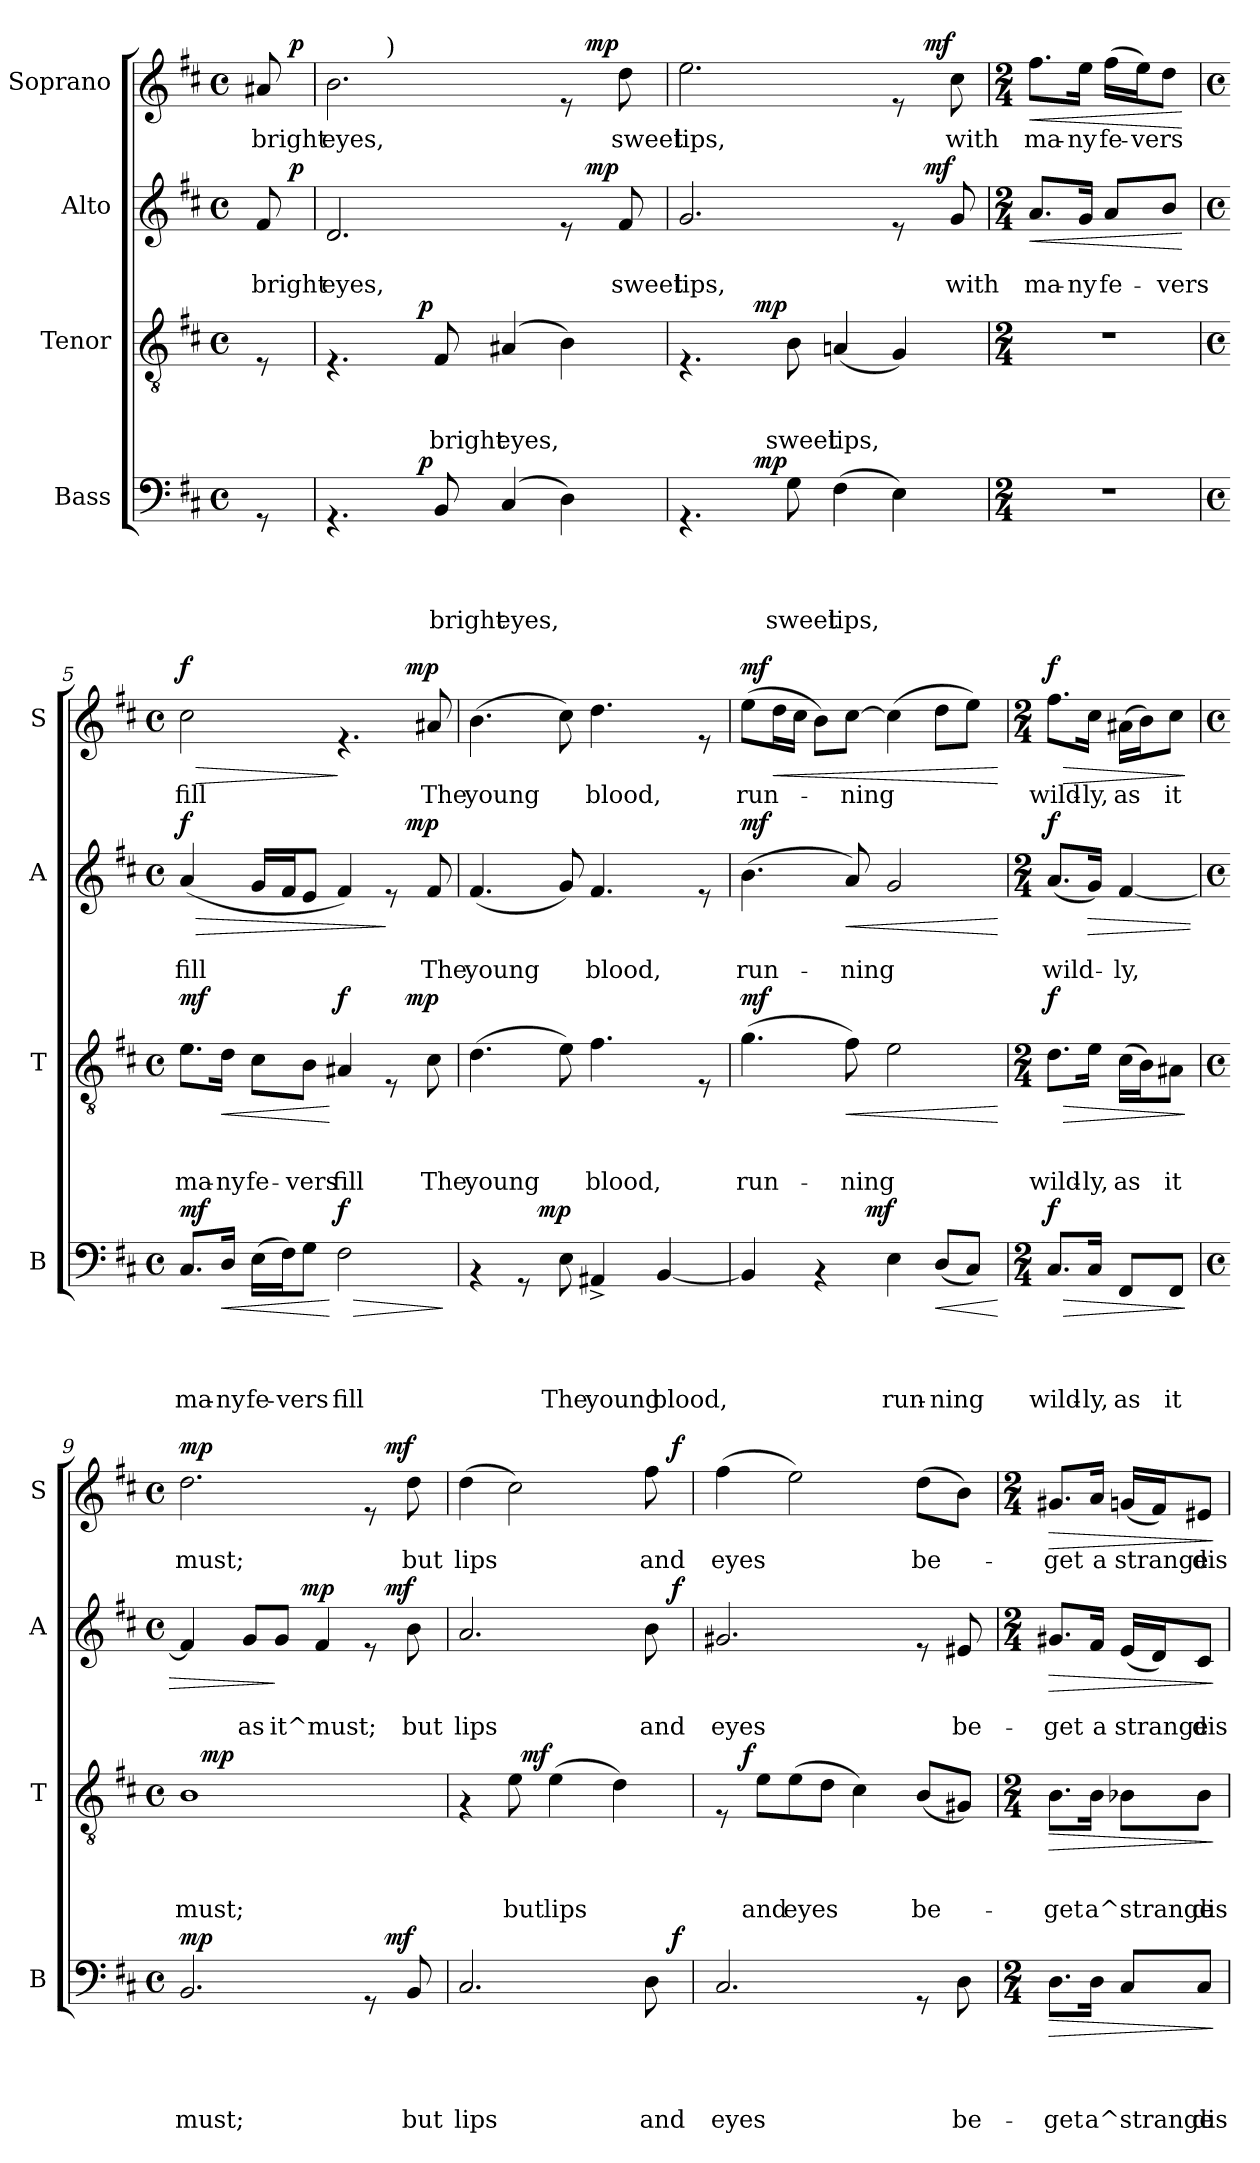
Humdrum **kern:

**kern	**text	**text	**text	**text	**dynam	**kern	**text	**text	**text	**dynam	**kern	**text	**text	**dynam	**kern	**text	**dynam
*part4	*part4	*part4	*part4	*part4	*part4	*part3	*part3	*part3	*part3	*part3	*part2	*part2	*part2	*part2	*part1	*part1	*part1
*staff4	*staff4	*staff4	*staff4	*staff4	*staff4	*staff3	*staff3	*staff3	*staff3	*staff3	*staff2	*staff2	*staff2	*staff2	*staff1	*staff1	*staff1
*I"Bass	*	*	*	*	*	*I"Tenor	*	*	*	*	*I"Alto	*	*	*	*I"Soprano	*	*
*I'B	*	*	*	*	*	*I'T	*	*	*	*	*I'A	*	*	*	*I'S	*	*
*clefF4	*	*	*	*	*	*clefGv2	*	*	*	*	*clefG2	*	*	*	*clefG2	*	*
*k[f#c#]	*	*	*	*	*	*k[f#c#]	*	*	*	*	*k[f#c#]	*	*	*	*k[f#c#]	*	*
*D:	*	*	*	*	*	*D:	*	*	*	*	*D:	*	*	*	*D:	*	*
*M4/4	*	*	*	*	*	*M4/4	*	*	*	*	*M4/4	*	*	*	*M4/4	*	*
*met(c)	*	*	*	*	*	*met(c)	*	*	*	*	*met(c)	*	*	*	*met(c)	*	*
=1	=1	=1	=1	=1	=1	=1	=1	=1	=1	=1	=1	=1	=1	=1	=1	=1	=1
!	!	!	!	!	!	!	!	!	!	!	!	!	!	!	!LO:TX:a:t=Andante moderato (	!	!
!	!	!	!	!	!	!	!	!	!	!	!	!	!LO:LY:b	!	!	!LO:LY:b	!
*	*	*	*	*	*	*	*	*	*	*	*^	*	*	*	*^	*	*
*	*	*	*	*	*	*	*	*	*	*	*	*	*	*	*	*	*^	*	*
8rGG	.	.	.	.	.	8rE	.	.	.	.	8f#/	16ryy	.	bright	.	8a#X/	16ryy	32ryy	bright	.
*	*	*	*	*	*	*	*	*	*	*	*	*	*	*	*	*MM72	*	*	*	*
.	.	.	.	.	.	.	.	.	.	.	.	.	.	.	.	.	.	16.ryy	.	.
!	!	!	!	!	!	!	!	!	!	!	!	!	!	!	!LO:DY:a	!	!	!	!	!LO:DY:a
.	.	.	.	.	.	.	.	.	.	.	.	16ryy	.	.	p	.	16ryy	.	.	p
=2	=2	=2	=2	=2	=2	=2	=2	=2	=2	=2	=2	=2	=2	=2	=2	=2	=2	=2	=2	=2
!	!	!	!	!	!	!	!	!	!	!	!	!	!	!LO:LY:b	!	!	!	!	!LO:LY:b	!
*^	*	*	*	*	*	*^	*	*	*	*	*	*	*	*	*	*	*	*	*	*
4.rAA	4ryy	.	.	.	.	.	4.rF	4ryy	.	.	.	.	2.d/	2ryy	.	eyes,	.	2.b\	2ryy	4ryy	eyes,	.
!	!	!	!	!	!	!	!	!	!	!	!	!	!	!	!	!	!	!	!	!LO:TX:a:t=)	!	!
.	16.ryy	.	.	.	.	.	.	16.ryy	.	.	.	.	.	.	.	.	.	.	.	2.ryy	.	.
!	!	!	!	!	!	!LO:DY:a	!	!	!	!	!	!LO:DY:a	!	!	!	!	!	!	!	!	!	!
.	2ryy	.	.	.	.	p	.	2ryy	.	.	.	p	.	.	.	.	.	.	.	.	.	.
!	!	!	!	!	!LO:LY:b	!	!	!	!	!	!LO:LY:b	!	!	!	!	!	!	!	!	!	!	!
8BB/	.	.	.	.	bright	.	8F#/	.	.	.	bright	.	.	.	.	.	.	.	.	.	.	.
!	!	!	!	!	!LO:LY:b	!	!	!	!	!	!LO:LY:b	!	!	!	!	!	!	!	!	!	!	!
(4C#/	.	.	.	.	eyes,	.	(4A#X/	.	.	.	eyes,	.	.	4ryy	.	.	.	.	4ryy	.	.	.
4D\)	.	.	.	.	.	.	4B\)	.	.	.	.	.	8re	16ryy	.	.	.	8re	16ryy	.	.	.
!	!	!	!	!	!	!	!	!	!	!	!	!	!	!	!	!	!LO:DY:a	!	!	!	!	!LO:DY:a
.	.	.	.	.	.	.	.	.	.	.	.	.	.	8.ryy	.	.	mp	.	8.ryy	.	.	mp
.	8ryy	.	.	.	.	.	.	8ryy	.	.	.	.	.	.	.	.	.	.	.	.	.	.
!	!	!	!	!	!	!	!	!	!	!	!	!	!	!	!	!LO:LY:b	!	!	!	!	!LO:LY:b	!
.	.	.	.	.	.	.	.	.	.	.	.	.	8f#/	.	.	sweet	.	8dd\	.	.	sweet	.
.	32ryy	.	.	.	.	.	.	32ryy	.	.	.	.	.	.	.	.	.	.	.	.	.	.
=3	=3	=3	=3	=3	=3	=3	=3	=3	=3	=3	=3	=3	=3	=3	=3	=3	=3	=3	=3	=3	=3	=3
!	!	!	!	!	!	!	!	!	!	!	!	!	!	!	!	!LO:LY:b	!	!	!	!	!LO:LY:b	!
*	*	*	*	*	*	*	*	*	*	*	*	*	*	*	*	*	*	*	*v	*v	*	*
4.rAA	4ryy	.	.	.	.	.	4.rF	4ryy	.	.	.	.	2.g/	2ryy	.	lips,	.	2.ee\	2ryy	lips,	.
.	32ryy	.	.	.	.	.	.	32ryy	.	.	.	.	.	.	.	.	.	.	.	.	.
!	!	!	!	!	!	!LO:DY:a	!	!	!	!	!	!LO:DY:a	!	!	!	!	!	!	!	!	!
.	2ryy	.	.	.	.	mp	.	2ryy	.	.	.	mp	.	.	.	.	.	.	.	.	.
!	!	!	!	!	!LO:LY:b	!	!	!	!	!	!LO:LY:b	!	!	!	!	!	!	!	!	!	!
8G\	.	.	.	.	sweet	.	8B\	.	.	.	sweet	.	.	.	.	.	.	.	.	.	.
!	!	!	!	!	!LO:LY:b	!	!	!	!	!	!LO:LY:b	!	!	!	!	!	!	!	!	!	!
(>4F#\	.	.	.	.	lips,	.	(<4An/	.	.	.	lips,	.	.	4ryy	.	.	.	.	4ryy	.	.
4E\)	.	.	.	.	.	.	4G/)	.	.	.	.	.	8re	16ryy	.	.	.	8re	16ryy	.	.
.	8..ryy	.	.	.	.	.	.	8..ryy	.	.	.	.	.	.	.	.	.	.	.	.	.
!	!	!	!	!	!	!	!	!	!	!	!	!	!	!	!	!	!LO:DY:a	!	!	!	!LO:DY:a
.	.	.	.	.	.	.	.	.	.	.	.	.	.	8.ryy	.	.	mf	.	8.ryy	.	mf
!	!	!	!	!	!	!	!	!	!	!	!	!	!	!	!	!LO:LY:b	!	!	!	!LO:LY:b	!
.	.	.	.	.	.	.	.	.	.	.	.	.	8g/	.	.	with	.	8cc#\	.	with	.
*v	*v	*	*	*	*	*	*	*	*	*	*	*	*v	*v	*	*	*	*v	*v	*	*
*	*	*	*	*	*	*v	*v	*	*	*	*	*	*	*	*	*	*	*
=4	=4	=4	=4	=4	=4	=4	=4	=4	=4	=4	=4	=4	=4	=4	=4	=4	=4
*M2/4	*	*	*	*	*	*M2/4	*	*	*	*	*M2/4	*	*	*	*M2/4	*	*
*^	*	*	*	*	*	*^	*	*	*	*	*^	*	*	*	*^	*	*
!	!	!	!	!	!	!	!	!	!	!	!	!	!	!	!	!LO:LY:b	!LO:HP:b	!	!	!LO:LY:b	!LO:HP:b
*v	*v	*	*	*	*	*	*	*	*	*	*	*	*v	*v	*	*	*	*v	*v	*	*
*	*	*	*	*	*	*v	*v	*	*	*	*	*	*	*	*	*	*	*
2r	.	.	.	.	.	2r	.	.	.	.	8.a/L	.	ma-	<	8.ff#\L	ma-	<
!	!	!	!	!	!	!	!	!	!	!	!	!	!LO:LY:b	!	!	!LO:LY:b	!
.	.	.	.	.	.	.	.	.	.	.	16g/Jk	.	-ny	.	16ee\Jk	-ny	.
!	!	!	!	!	!	!	!	!	!	!	!	!	!LO:LY:b	!	!	!LO:LY:b	!
.	.	.	.	.	.	.	.	.	.	.	8a/L	.	fe-	.	(>16ff#\LL	fe-	.
!	!	!	!	!	!	!	!	!	!	!	!	!	!	!	!	!LO:LY:b	!
.	.	.	.	.	.	.	.	.	.	.	.	.	.	.	16ee\J)	-vers	.
!	!	!	!	!	!	!	!	!	!	!	!	!	!LO:LY:b	!	!	!	!
.	.	.	.	.	.	.	.	.	.	.	8b/J	.	-vers	.	8dd\J	.	.
.	.	.	.	.	.	.	.	.	.	.	.	.	.	[	.	.	[
=5	=5	=5	=5	=5	=5	=5	=5	=5	=5	=5	=5	=5	=5	=5	=5	=5	=5
*M4/4	*	*	*	*	*	*M4/4	*	*	*	*	*M4/4	*	*	*	*M4/4	*	*
*met(c)	*	*	*	*	*	*met(c)	*	*	*	*	*met(c)	*	*	*	*met(c)	*	*
!	!	!	!	!LO:LY:b	!LO:DY:a	!	!	!	!LO:LY:b	!LO:DY:a	!	!	!LO:LY:b	!LO:HP:b	!	!LO:LY:b	!LO:HP:b
!	!	!	!	!	!	!	!	!	!	!	!	!	!	!LO:DY:n=1:a	!	!	!LO:DY:n=1:a
*	*	*	*	*	*	*^	*	*	*	*	*^	*	*	*	*^	*	*
8.C#/L	.	.	.	ma-	mf	8.e\L	2ryy	.	.	ma-	mf	(<4a/	2ryy	.	fill	> f	2cc#\	2ryy	fill	> f
!	!	!	!	!LO:LY:b	!LO:HP:b	!	!	!	!	!LO:LY:b	!LO:HP:b	!	!	!	!	!	!	!	!	!
16D/Jk	.	.	.	-ny	<	16d\Jk	.	.	.	-ny	<	.	.	.	.	.	.	.	.	.
!	!	!	!	!LO:LY:b	!	!	!	!	!	!LO:LY:b	!	!	!	!	!	!	!	!	!	!
(>16E\LL	.	.	.	fe-	.	8c#\L	.	.	.	fe-	.	16g/LL	.	.	.	.	.	.	.	.
!	!	!	!	!LO:LY:b	!	!	!	!	!	!	!	!	!	!	!	!	!	!	!	!
16F#\J)	.	.	.	-vers	.	.	.	.	.	.	.	16f#/J	.	.	.	.	.	.	.	.
!	!	!	!	!	!	!	!	!	!	!LO:LY:b	!	!	!	!	!	!	!	!	!	!
8G\J	.	.	.	.	.	8B\J	.	.	.	-vers	.	8e/J	.	.	.	.	.	.	.	.
!	!	!	!	!LO:LY:b	!LO:HP:n=1:b	!	!	!	!	!LO:LY:b	!	!	!	!	!	!	!	!	!	!
!	!	!	!	!	!LO:DY:n=1:a	!	!	!	!	!	!LO:DY:n=1:a	!	!	!	!	!	!	!	!	!
2F#\	.	.	.	fill	[ > f	4A#X/	4ryy	.	.	fill	[ f	4f#/)	4ryy	.	.	.	4.rf	4ryy	.	]
.	.	.	.	.	.	8rE	16ryy	.	.	.	.	8re	16ryy	.	.	]	.	16ryy	.	.
!	!	!	!	!	!	!	!	!	!	!	!LO:DY:n=2:a	!	!	!	!	!LO:DY:n=2:a	!	!	!	!LO:DY:n=2:a
.	.	.	.	.	.	.	8.ryy	.	.	.	mp	.	8.ryy	.	.	mp	.	8.ryy	.	mp
!	!	!	!	!	!	!	!	!	!	!LO:LY:b	!	!	!	!	!LO:LY:b	!	!	!	!LO:LY:b	!
.	.	.	.	.	.	8c#\	.	.	.	The	.	8f#/	.	.	The	.	8a#X/	.	The	.
.	.	.	.	.	]	.	.	.	.	.	.	.	.	.	.	.	.	.	.	.
!!LO:LB:g=z
=6	=6	=6	=6	=6	=6	=6	=6	=6	=6	=6	=6	=6	=6	=6	=6	=6	=6	=6	=6	=6
!	!	!	!	!	!	!	!	!	!	!LO:LY:b	!	!	!	!	!LO:LY:b	!	!	!	!LO:LY:b	!
*	*	*	*	*	*	*v	*v	*	*	*	*	*	*	*	*	*	*v	*v	*	*
*^	*	*	*	*	*	*	*	*	*	*	*v	*v	*	*	*	*	*	*
4rAA	4ryy	.	.	.	.	.	(>4.d\	.	.	young	.	(<4.f#/	.	young	.	(>4.b\	young	.
8rGG	16ryy	.	.	.	.	.	.	.	.	.	.	.	.	.	.	.	.	.
!	!	!	!	!	!	!LO:DY:a	!	!	!	!	!	!	!	!	!	!	!	!
.	2ryy	.	.	.	.	mp	.	.	.	.	.	.	.	.	.	.	.	.
!	!	!	!	!	!LO:LY:b	!	!	!	!	!	!	!	!	!	!	!	!	!
8E\	.	.	.	.	The	.	8e\)	.	.	.	.	8g/)	.	.	.	8cc#\)	.	.
!	!	!	!	!	!LO:LY:b	!	!	!	!	!LO:LY:b	!	!	!	!LO:LY:b	!	!	!LO:LY:b	!
4AA#X^</	.	.	.	.	young	.	4.f#\	.	.	blood,	.	4.f#/	.	blood,	.	4.dd\	blood,	.
!	!	!	!	!	!LO:LY:b	!	!	!	!	!	!	!	!	!	!	!	!	!
[<4BB/	.	.	.	.	blood,	.	.	.	.	.	.	.	.	.	.	.	.	.
.	8.ryy	.	.	.	.	.	.	.	.	.	.	.	.	.	.	.	.	.
.	.	.	.	.	.	.	8rE	.	.	.	.	8re	.	.	.	8re	.	.
=7	=7	=7	=7	=7	=7	=7	=7	=7	=7	=7	=7	=7	=7	=7	=7	=7	=7	=7
!	!	!	!	!	!	!	!	!	!	!LO:LY:b	!LO:DY:a	!	!	!LO:LY:b	!LO:DY:a	!	!LO:LY:b	!LO:DY:a
4BB/]	4..ryy	.	.	.	.	.	(>4.g\	.	.	run-	mf	(>4.b\	.	run-	mf	(>8ee\L	run-	mf
!	!	!	!	!	!	!	!	!	!	!	!	!	!	!	!	!	!	!LO:HP:b
.	.	.	.	.	.	.	.	.	.	.	.	.	.	.	.	16dd\L	.	<
.	.	.	.	.	.	.	.	.	.	.	.	.	.	.	.	16cc#\JJ	.	.
4rAA	.	.	.	.	.	.	.	.	.	.	.	.	.	.	.	8b\L)	.	.
!	!	!	!	!	!	!	!	!	!	!LO:LY:b	!LO:HP:b	!	!	!LO:LY:b	!LO:HP:b	!	!LO:LY:b	!
.	.	.	.	.	.	.	8f#\)	.	.	-ning	<	8a/)	.	-ning	<	[>8cc#\J	-ning	.
!	!	!	!	!	!	!LO:DY:a	!	!	!	!	!	!	!	!	!	!	!	!
.	2ryy	.	.	.	.	mf	.	.	.	.	.	.	.	.	.	.	.	.
!	!	!	!	!	!LO:LY:b	!	!	!	!	!	!	!	!	!	!	!	!	!
4E\	.	.	.	.	run-	.	2e\	.	.	.	.	2g/	.	.	.	(>4cc#\]	.	.
!	!	!	!	!	!LO:LY:b	!LO:HP:b	!	!	!	!	!	!	!	!	!	!	!	!
(<8D/L	.	.	.	.	-ning	<	.	.	.	.	.	.	.	.	.	8dd\L	.	.
8C#/J)	.	.	.	.	.	.	.	.	.	.	.	.	.	.	.	8ee\J)	.	.
.	16ryy	.	.	.	.	.	.	.	.	.	.	.	.	.	.	.	.	.
.	.	.	.	.	.	[	.	.	.	.	[	.	.	.	[	.	.	[
*v	*v	*	*	*	*	*	*	*	*	*	*	*	*	*	*	*	*	*
=8	=8	=8	=8	=8	=8	=8	=8	=8	=8	=8	=8	=8	=8	=8	=8	=8	=8
*M2/4	*	*	*	*	*	*M2/4	*	*	*	*	*M2/4	*	*	*	*M2/4	*	*
*^	*	*	*	*	*	*	*	*	*	*	*	*	*	*	*	*	*
!	!	!	!	!	!LO:LY:b	!LO:HP:b	!	!	!	!LO:LY:b	!LO:HP:b	!	!	!LO:LY:b	!	!	!LO:LY:b	!LO:HP:b
!	!	!	!	!	!	!LO:DY:n=1:a	!	!	!	!	!LO:DY:n=1:a	!	!	!	!LO:DY:a	!	!	!LO:DY:n=1:a
*v	*v	*	*	*	*	*	*	*	*	*	*	*	*	*	*	*	*	*
8.C#/L	.	.	.	wild-	> f	8.d\L	.	.	wild-	> f	(<8.a/L	.	wild-	f	8.ff#\L	wild-	> f
!	!	!	!	!LO:LY:b	!	!	!	!	!LO:LY:b	!	!	!	!	!LO:HP:b	!	!LO:LY:b	!
16C#/Jk	.	.	.	-ly,	.	16e\Jk	.	.	-ly,	.	16g/Jk)	.	.	>	16cc#\Jk	-ly,	.
!	!	!	!	!LO:LY:b	!	!	!	!	!LO:LY:b	!	!	!	!LO:LY:b	!	!	!LO:LY:b	!
8FF#/L	.	.	.	as	.	(>16c#\LL	.	.	as	.	[<4f#/	.	-ly,	.	(>16a#X\LL	as	.
.	.	.	.	.	.	16B\J)	.	.	.	.	.	.	.	.	16b\J)	.	.
!	!	!	!	!LO:LY:b	!	!	!	!	!LO:LY:b	!	!	!	!	!	!	!LO:LY:b	!
8FF#/J	.	.	.	it	.	8A#X\J	.	.	it	.	.	.	.	.	8cc#\J	it	.
.	.	.	.	.	]	.	.	.	.	]	.	.	.	.	.	.	]
=9	=9	=9	=9	=9	=9	=9	=9	=9	=9	=9	=9	=9	=9	=9	=9	=9	=9
*M4/4	*	*	*	*	*	*M4/4	*	*	*	*	*M4/4	*	*	*	*M4/4	*	*
*met(c)	*	*	*	*	*	*met(c)	*	*	*	*	*met(c)	*	*	*	*met(c)	*	*
!	!	!	!	!LO:LY:b	!LO:DY:a	!	!	!	!LO:LY:b	!	!	!	!	!	!	!LO:LY:b	!LO:DY:a
*^	*	*	*	*	*	*^	*	*	*	*	*^	*	*	*	*^	*	*
*	*	*	*	*	*	*	*	*	*	*	*	*	*	*^	*	*	*	*	*	*	*
2.BB/	2ryy	.	.	.	must;	mp	1B	16ryy	.	.	must;	.	4f#/]	4...ryy	2ryy	.	.	.	2.dd\	2ryy	must;	mp
!	!	!	!	!	!	!	!	!	!	!	!	!LO:DY:a	!	!	!	!	!	!	!	!	!	!
.	.	.	.	.	.	.	.	2...ryy	.	.	.	mp	.	.	.	.	.	.	.	.	.	.
!	!	!	!	!	!	!	!	!	!	!	!	!	!	!	!	!	!LO:LY:b	!	!	!	!	!
.	.	.	.	.	.	.	.	.	.	.	.	.	8g/L	.	.	.	as	.	.	.	.	.
!	!	!	!	!	!	!	!	!	!	!	!	!	!	!	!	!	!LO:LY:b	!	!	!	!	!
.	.	.	.	.	.	.	.	.	.	.	.	.	8g/J	.	.	.	it^must;	]	.	.	.	.
!	!	!	!	!	!	!	!	!	!	!	!	!	!	!	!	!	!	!LO:DY:a	!	!	!	!
.	.	.	.	.	.	.	.	.	.	.	.	.	.	2ryy	.	.	.	mp	.	.	.	.
.	4ryy	.	.	.	.	.	.	.	.	.	.	.	4f#/	.	4ryy	.	.	.	.	4ryy	.	.
8rGG	16ryy	.	.	.	.	.	.	.	.	.	.	.	8re	.	16ryy	.	.	.	8re	16ryy	.	.
!	!	!	!	!	!	!LO:DY:a	!	!	!	!	!	!	!	!	!	!	!	!LO:DY:a	!	!	!	!LO:DY:a
.	8.ryy	.	.	.	.	mf	.	.	.	.	.	.	.	.	8.ryy	.	.	mf	.	8.ryy	.	mf
!	!	!	!	!	!LO:LY:b	!	!	!	!	!	!	!	!	!	!	!	!LO:LY:b	!	!	!	!LO:LY:b	!
8BB/	.	.	.	.	but	.	.	.	.	.	.	.	8b\	.	.	.	but	.	8dd\	.	but	.
.	.	.	.	.	.	.	.	.	.	.	.	.	.	32ryy	.	.	.	.	.	.	.	.
=10	=10	=10	=10	=10	=10	=10	=10	=10	=10	=10	=10	=10	=10	=10	=10	=10	=10	=10	=10	=10	=10	=10
!	!	!	!	!	!LO:LY:b	!	!	!	!	!	!	!	!	!	!	!	!LO:LY:b	!	!	!	!LO:LY:b	!
*	*	*	*	*	*	*	*	*	*	*	*	*	*	*v	*v	*	*	*	*	*	*	*
2.C#/	2ryy	.	.	.	lips	.	4rF	4ryy	.	.	.	.	2.a/	2ryy	.	lips	.	(>4dd\	2ryy	lips	.
!	!	!	!	!	!	!	!	!	!	!	!LO:LY:b	!	!	!	!	!	!	!	!	!	!
.	.	.	.	.	.	.	8e\	32ryy	.	.	but	.	.	.	.	.	.	2cc#\)	.	.	.
!	!	!	!	!	!	!	!	!	!	!	!	!LO:DY:a	!	!	!	!	!	!	!	!	!
.	.	.	.	.	.	.	.	2ryy	.	.	.	mf	.	.	.	.	.	.	.	.	.
!	!	!	!	!	!	!	!	!	!	!	!LO:LY:b	!	!	!	!	!	!	!	!	!	!
.	.	.	.	.	.	.	(>4e\	.	.	.	lips	.	.	.	.	.	.	.	.	.	.
.	4ryy	.	.	.	.	.	.	.	.	.	.	.	.	4ryy	.	.	.	.	4ryy	.	.
.	.	.	.	.	.	.	4d\)	.	.	.	.	.	.	.	.	.	.	.	.	.	.
!	!	!	!	!	!LO:LY:b	!	!	!	!	!	!	!	!	!	!	!LO:LY:b	!	!	!	!LO:LY:b	!
8D\	16ryy	.	.	.	and	.	.	.	.	.	.	.	8b\	16ryy	.	and	.	8ff#\	16ryy	and	.
.	.	.	.	.	.	.	.	16.ryy	.	.	.	.	.	.	.	.	.	.	.	.	.
!	!	!	!	!	!	!LO:DY:a	!	!	!	!	!	!	!	!	!	!	!LO:DY:a	!	!	!	!LO:DY:a
.	16ryy	.	.	.	.	f	.	.	.	.	.	.	.	16ryy	.	.	f	.	16ryy	.	f
!!LO:PB:g=z
=11	=11	=11	=11	=11	=11	=11	=11	=11	=11	=11	=11	=11	=11	=11	=11	=11	=11	=11	=11	=11	=11
!	!	!	!	!	!LO:LY:b	!	!	!	!	!	!	!	!	!	!	!LO:LY:b	!	!	!	!LO:LY:b	!
*	*	*	*	*	*	*	*	*	*	*	*	*	*v	*v	*	*	*	*	*	*	*
*v	*v	*	*	*	*	*	*	*	*	*	*	*	*	*	*	*	*v	*v	*	*
2.C#/	.	.	.	eyes	.	8rE	16.ryy	.	.	.	.	2.g#X/	.	eyes	.	(>4ff#\	eyes	.
!	!	!	!	!	!	!	!	!	!	!	!LO:DY:a	!	!	!	!	!	!	!
.	.	.	.	.	.	.	2ryy	.	.	.	f	.	.	.	.	.	.	.
!	!	!	!	!	!	!	!	!	!	!LO:LY:b	!	!	!	!	!	!	!	!
.	.	.	.	.	.	8e\L	.	.	.	and	.	.	.	.	.	.	.	.
!	!	!	!	!	!	!	!	!	!	!LO:LY:b	!	!	!	!	!	!	!	!
.	.	.	.	.	.	(>8e\	.	.	.	eyes	.	.	.	.	.	2ee\)	.	.
.	.	.	.	.	.	8d\J	.	.	.	.	.	.	.	.	.	.	.	.
.	.	.	.	.	.	4c#\)	.	.	.	.	.	.	.	.	.	.	.	.
.	.	.	.	.	.	.	4ryy	.	.	.	.	.	.	.	.	.	.	.
!	!	!	!	!	!	!	!	!	!	!LO:LY:b	!	!	!	!	!	!	!LO:LY:b	!
8rGG	.	.	.	.	.	(<8B/L	.	.	.	be-	.	8re	.	.	.	(>8dd\L	be-	.
.	.	.	.	.	.	.	8ryy	.	.	.	.	.	.	.	.	.	.	.
!	!	!	!	!LO:LY:b	!	!	!	!	!	!	!	!	!	!LO:LY:b	!	!	!	!
8D\	.	.	.	be-	.	8G#X/J)	.	.	.	.	.	8e#X/	.	be-	.	8b\J)	.	.
.	.	.	.	.	.	.	32ryy	.	.	.	.	.	.	.	.	.	.	.
*	*	*	*	*	*	*v	*v	*	*	*	*	*	*	*	*	*	*	*
=12	=12	=12	=12	=12	=12	=12	=12	=12	=12	=12	=12	=12	=12	=12	=12	=12	=12
*M2/4	*	*	*	*	*	*M2/4	*	*	*	*	*M2/4	*	*	*	*M2/4	*	*
*	*	*	*	*	*	*^	*	*	*	*	*	*	*	*	*	*	*
!	!	!	!	!LO:LY:b	!LO:HP:b	!	!	!	!	!LO:LY:b	!LO:HP:b	!	!	!LO:LY:b	!LO:HP:b	!	!LO:LY:b	!LO:HP:b
*	*	*	*	*	*	*v	*v	*	*	*	*	*	*	*	*	*	*	*
8.D\L	.	.	.	-get	>	8.B\L	.	.	-get	>	8.g#X/L	.	-get	>	8.g#X/L	-get	>
!	!	!	!	!LO:LY:b	!	!	!	!	!LO:LY:b	!	!	!	!LO:LY:b	!	!	!LO:LY:b	!
16D\Jk	.	.	.	a^strange	.	16B\Jk	.	.	a^strange	.	16f#/Jk	.	a	.	16a/Jk	a	.
!	!	!	!	!	!	!	!	!	!	!	!	!	!LO:LY:b	!	!	!LO:LY:b	!
8C#/L	.	.	.	.	.	8B-X\L	.	.	.	.	(<16e/LL	.	strange	.	(<16gn/LL	strange	.
.	.	.	.	.	.	.	.	.	.	.	16d/J)	.	.	.	16f#/J)	.	.
!	!	!	!	!LO:LY:b	!	!	!	!	!LO:LY:b	!	!	!	!LO:LY:b	!	!	!LO:LY:b	!
8C#/J	.	.	.	dis-	.	8B-\J	.	.	dis-	.	8c#/J	.	dis-	.	8e#X/J	dis-	.
.	.	.	.	.	]	.	.	.	.	]	.	.	.	]	.	.	]
=	=	=	=	=	=	=	=	=	=	=	=	=	=	=	=	=	=
*-	*-	*-	*-	*-	*-	*-	*-	*-	*-	*-	*-	*-	*-	*-	*-	*-	*-
